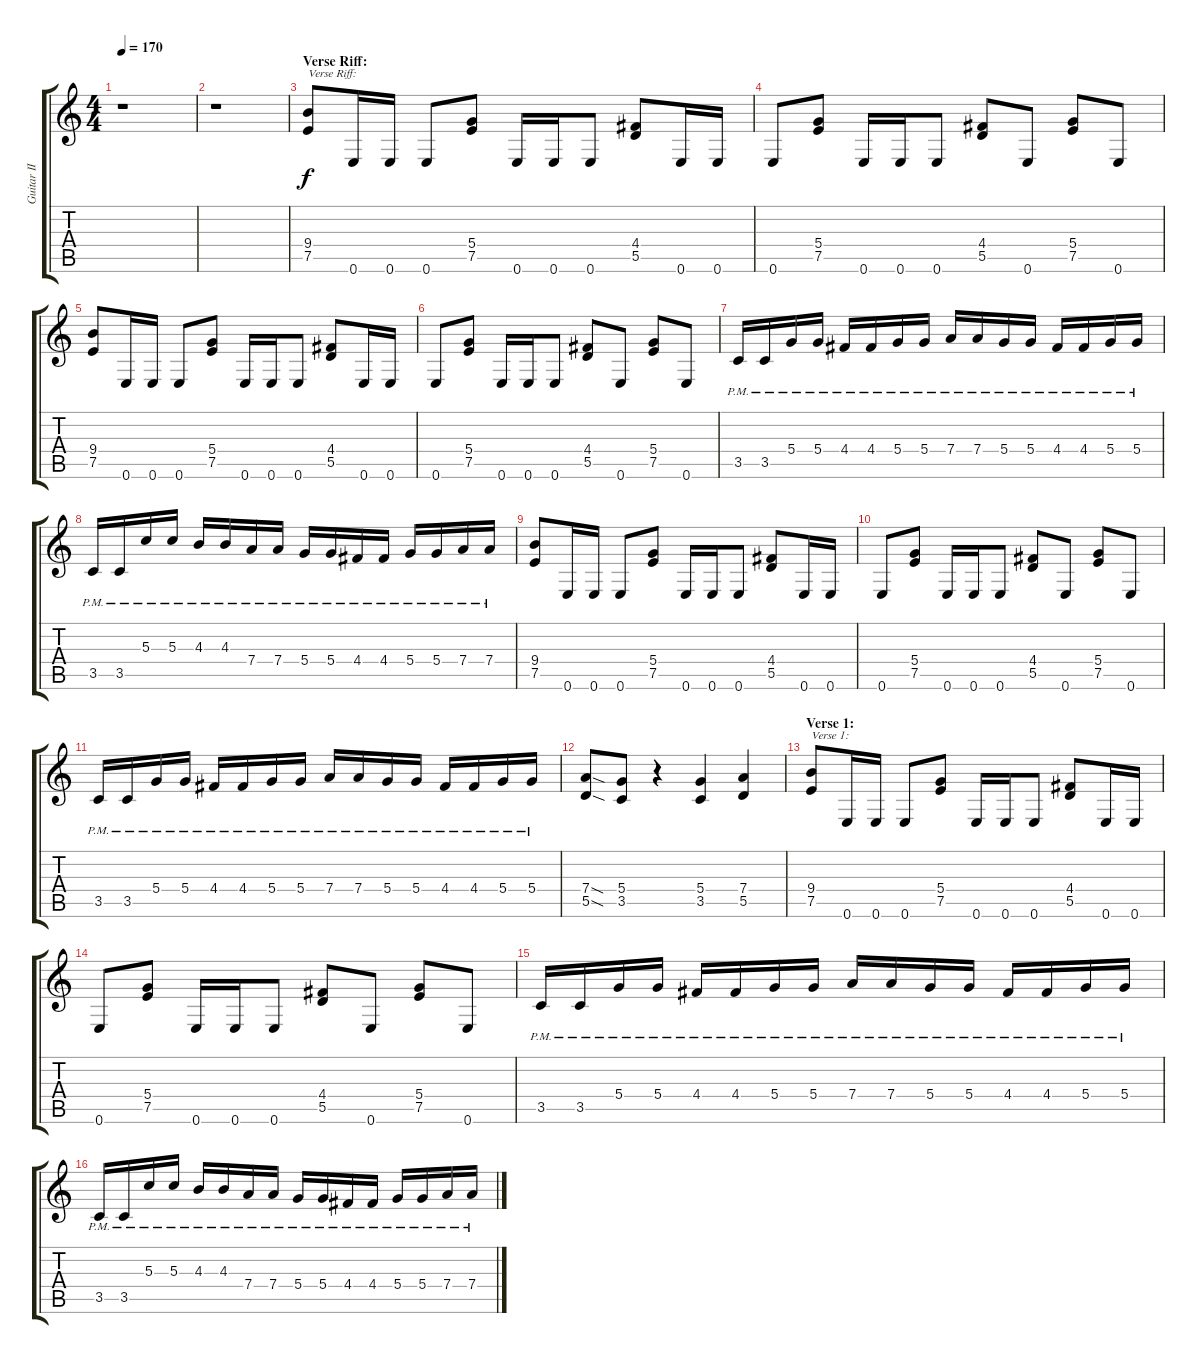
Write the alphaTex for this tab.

\track ("Guitar II" "Guitar II") {instrument distortionguitar}
\staff {score tabs}
\tuning (E4 B3 G3 D3 A2 E2) {hide}
\ts (4 4)
\tempo 170
\clef g2
\ks c
r.1{dy f} |
r.1 |
\section ("" "Verse Riff:")
(9.4 7.5).8{txt "Verse Riff:"} 0.6.16 0.6.16 0.6.8 (5.4 7.5).8 0.6.16 0.6.16 0.6.8 (4.4 5.5).8 0.6.16 0.6.16 |
0.6.8 (5.4 7.5).8 0.6.16 0.6.16 0.6.8 (4.4 5.5).8 0.6.8 (5.4 7.5).8 0.6.8 |
(9.4 7.5).8 0.6.16 0.6.16 0.6.8 (5.4 7.5).8 0.6.16 0.6.16 0.6.8 (4.4 5.5).8 0.6.16 0.6.16 |
0.6.8 (5.4 7.5).8 0.6.16 0.6.16 0.6.8 (4.4 5.5).8 0.6.8 (5.4 7.5).8 0.6.8 |
3.5{pm}.16 3.5{pm}.16 5.4{pm}.16 5.4{pm}.16 4.4{pm}.16 4.4{pm}.16 5.4{pm}.16 5.4{pm}.16 7.4{pm}.16 7.4{pm}.16 5.4{pm}.16 5.4{pm}.16 4.4{pm}.16 4.4{pm}.16 5.4{pm}.16 5.4{pm}.16 |
3.5{pm}.16 3.5{pm}.16 5.3{pm}.16 5.3{pm}.16 4.3{pm}.16 4.3{pm}.16 7.4{pm}.16 7.4{pm}.16 5.4{pm}.16 5.4{pm}.16 4.4{pm}.16 4.4{pm}.16 5.4{pm}.16 5.4{pm}.16 7.4{pm}.16 7.4{pm}.16 |
(9.4 7.5).8 0.6.16 0.6.16 0.6.8 (5.4 7.5).8 0.6.16 0.6.16 0.6.8 (4.4 5.5).8 0.6.16 0.6.16 |
0.6.8 (5.4 7.5).8 0.6.16 0.6.16 0.6.8 (4.4 5.5).8 0.6.8 (5.4 7.5).8 0.6.8 |
3.5{pm}.16 3.5{pm}.16 5.4{pm}.16 5.4{pm}.16 4.4{pm}.16 4.4{pm}.16 5.4{pm}.16 5.4{pm}.16 7.4{pm}.16 7.4{pm}.16 5.4{pm}.16 5.4{pm}.16 4.4{pm}.16 4.4{pm}.16 5.4{pm}.16 5.4{pm}.16 |
(7.4{sod} 5.5{sod}).8 (5.4 3.5).8 r.4 (5.4 3.5).4 (7.4 5.5).4 |
\section ("" "Verse 1:")
(9.4 7.5).8{txt "Verse 1:"} 0.6.16 0.6.16 0.6.8 (5.4 7.5).8 0.6.16 0.6.16 0.6.8 (4.4 5.5).8 0.6.16 0.6.16 |
0.6.8 (5.4 7.5).8 0.6.16 0.6.16 0.6.8 (4.4 5.5).8 0.6.8 (5.4 7.5).8 0.6.8 |
3.5{pm}.16 3.5{pm}.16 5.4{pm}.16 5.4{pm}.16 4.4{pm}.16 4.4{pm}.16 5.4{pm}.16 5.4{pm}.16 7.4{pm}.16 7.4{pm}.16 5.4{pm}.16 5.4{pm}.16 4.4{pm}.16 4.4{pm}.16 5.4{pm}.16 5.4{pm}.16 |
3.5{pm}.16 3.5{pm}.16 5.3{pm}.16 5.3{pm}.16 4.3{pm}.16 4.3{pm}.16 7.4{pm}.16 7.4{pm}.16 5.4{pm}.16 5.4{pm}.16 4.4{pm}.16 4.4{pm}.16 5.4{pm}.16 5.4{pm}.16 7.4{pm}.16 7.4{pm}.16
